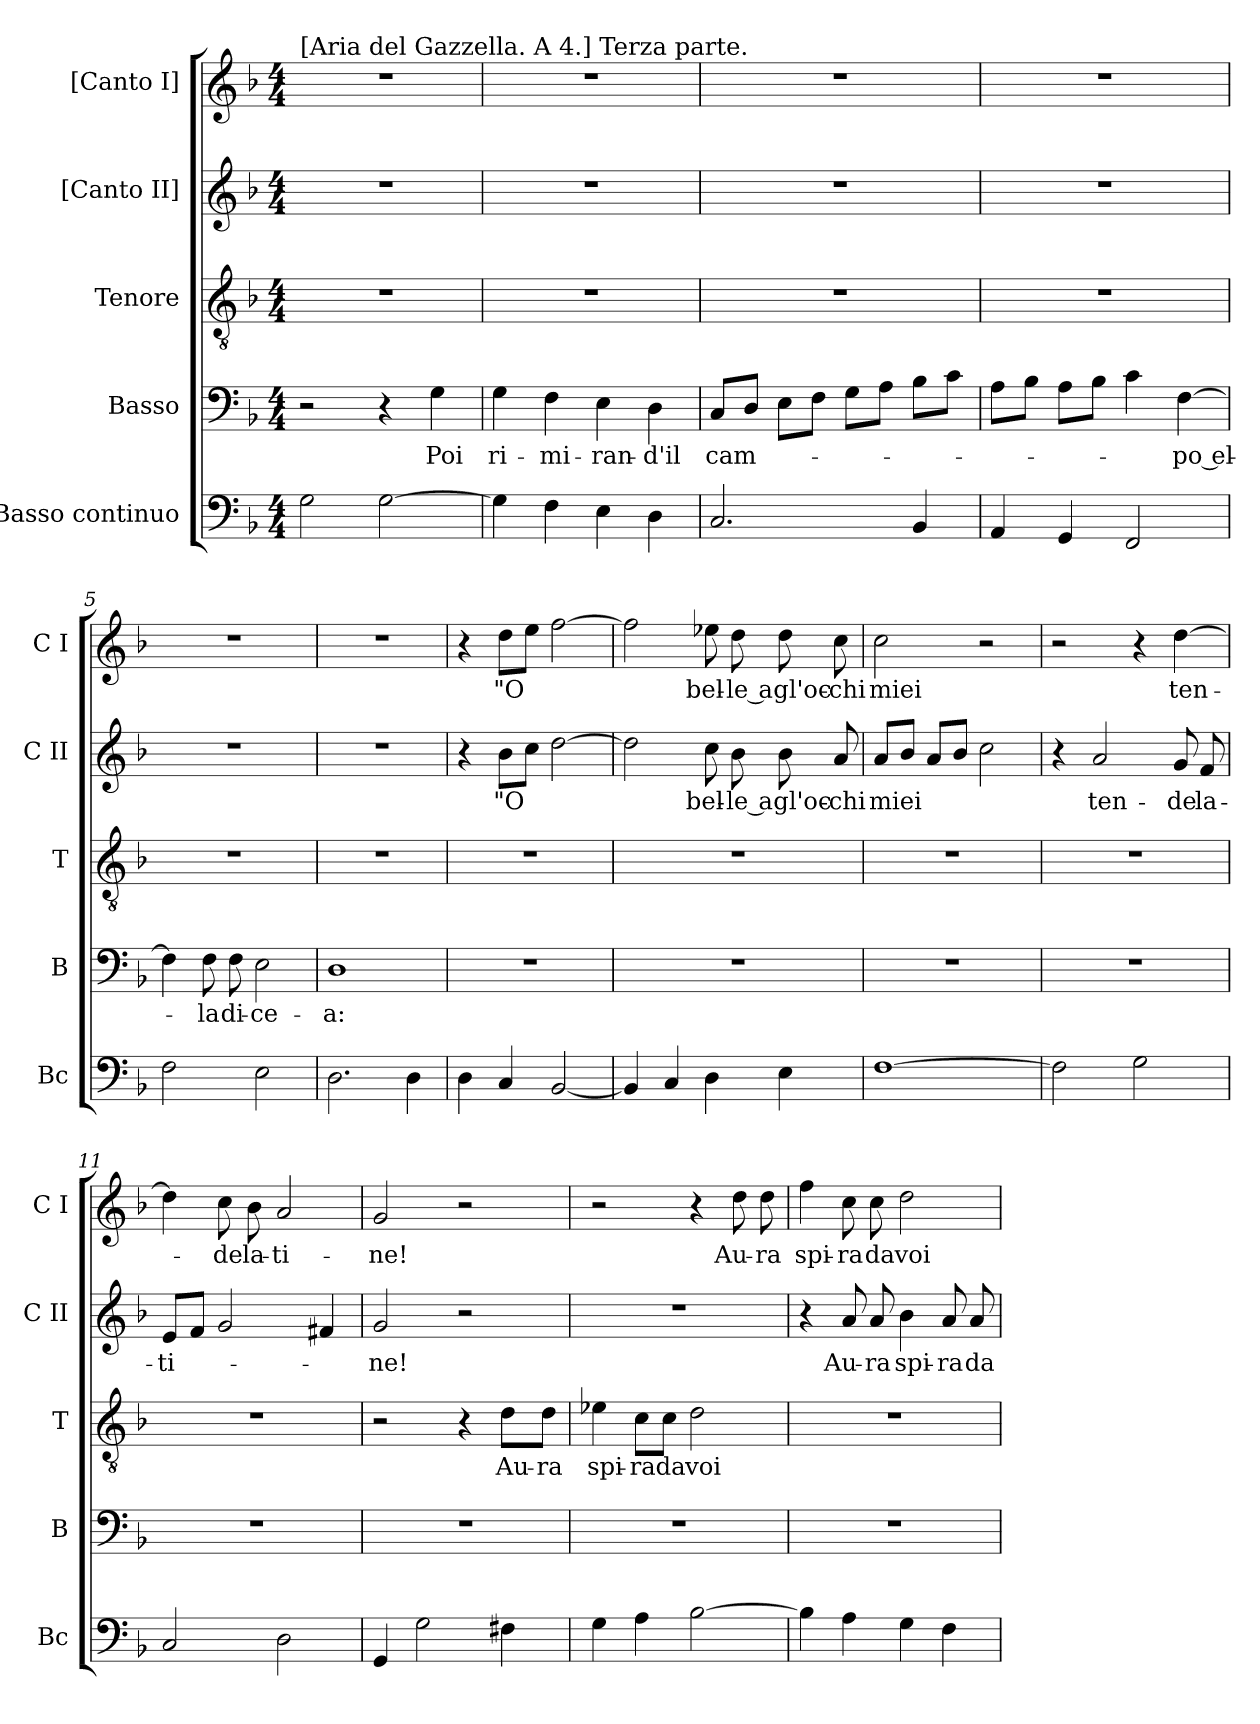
**kern	**kern	**text	**kern	**text	**kern	**text	**kern	**text
*part5	*part4	*part4	*part3	*part3	*part2	*part2	*part1	*part1
*staff5	*staff4	*staff4	*staff3	*staff3	*staff2	*staff2	*staff1	*staff1
*I"Basso continuo	*I"Basso	*	*I"Tenore	*	*I"[Canto II]	*	*I"[Canto I]	*
*I'Bc	*I'B	*	*I'T	*	*I'C II	*	*I'C I	*
*clefF4	*clefF4	*	*clefGv2	*	*clefG2	*	*clefG2	*
*k[b-]	*k[b-]	*	*k[b-]	*	*k[b-]	*	*k[b-]	*
*F:	*F:	*	*F:	*	*F:	*	*F:	*
*M4/4	*M4/4	*	*M4/4	*	*M4/4	*	*M4/4	*
=1	=1	=1	=1	=1	=1	=1	=1	=1
!	!	!	!	!	!	!	!LO:TX:a:t=[Aria del Gazzella. A 4.] Terza parte.	!
2G	2r	.	1r	.	1r	.	1r	.
[2G	4r	.	.	.	.	.	.	.
.	4G	Poi	.	.	.	.	.	.
=2	=2	=2	=2	=2	=2	=2	=2	=2
4G]	4G	ri-	1r	.	1r	.	1r	.
4F	4F	-mi-	.	.	.	.	.	.
4E	4E	-ran-	.	.	.	.	.	.
4D	4D	-d'il	.	.	.	.	.	.
=3	=3	=3	=3	=3	=3	=3	=3	=3
2.C	8CL	cam-	1r	.	1r	.	1r	.
.	8DJ	.	.	.	.	.	.	.
.	8EL	.	.	.	.	.	.	.
.	8FJ	.	.	.	.	.	.	.
.	8GL	.	.	.	.	.	.	.
.	8AJ	.	.	.	.	.	.	.
4BB-	8B-L	.	.	.	.	.	.	.
.	8cJ	.	.	.	.	.	.	.
=4	=4	=4	=4	=4	=4	=4	=4	=4
4AA	8AL	.	1r	.	1r	.	1r	.
.	8B-J	.	.	.	.	.	.	.
4GG	8AL	.	.	.	.	.	.	.
.	8B-J	.	.	.	.	.	.	.
2FF	4c	.	.	.	.	.	.	.
.	[4F	-po el-	.	.	.	.	.	.
=5	=5	=5	=5	=5	=5	=5	=5	=5
2F	4F]	.	1r	.	1r	.	1r	.
.	8F	-la	.	.	.	.	.	.
.	8F	di-	.	.	.	.	.	.
2E	2E	-ce-	.	.	.	.	.	.
=6	=6	=6	=6	=6	=6	=6	=6	=6
2.D	1D	-a:	1r	.	1r	.	1r	.
4D	.	.	.	.	.	.	.	.
=7	=7	=7	=7	=7	=7	=7	=7	=7
4D	1r	.	1r	.	4r	.	4r	.
4C	.	.	.	.	8b-L	"O	8ddL	"O
.	.	.	.	.	8ccJ	.	8eeJ	.
[2BB-	.	.	.	.	[2dd	.	[2ff	.
=8	=8	=8	=8	=8	=8	=8	=8	=8
4BB-]	1r	.	1r	.	2dd]	.	2ff]	.
4C	.	.	.	.	.	.	.	.
4D	.	.	.	.	8cc	bel-	8ee-X	bel-
.	.	.	.	.	8b-	-le a	8dd	-le a
4E	.	.	.	.	8b-	gl'oc-	8dd	gl'oc-
.	.	.	.	.	8a	-chi	8cc	-chi
=9	=9	=9	=9	=9	=9	=9	=9	=9
[1F	1r	.	1r	.	8aL	miei	2cc	miei
.	.	.	.	.	8b-J	.	.	.
.	.	.	.	.	8aL	.	.	.
.	.	.	.	.	8b-J	.	.	.
.	.	.	.	.	2cc	.	2r	.
=10	=10	=10	=10	=10	=10	=10	=10	=10
2F]	1r	.	1r	.	4r	.	2r	.
.	.	.	.	.	2a	ten-	.	.
2G	.	.	.	.	.	.	4r	.
.	.	.	.	.	8g	-de	[4dd	ten-
.	.	.	.	.	8f	la-	.	.
=11	=11	=11	=11	=11	=11	=11	=11	=11
2C	1r	.	1r	.	8eL	-ti-	4dd]	.
.	.	.	.	.	8fJ	.	.	.
.	.	.	.	.	2g	.	8cc	-de
.	.	.	.	.	.	.	8b-	la-
2D	.	.	.	.	.	.	2a	-ti-
.	.	.	.	.	4f#X	.	.	.
=12	=12	=12	=12	=12	=12	=12	=12	=12
4GG	1r	.	2r	.	2g	-ne!	2g	-ne!
2G	.	.	.	.	.	.	.	.
.	.	.	4r	.	2r	.	2r	.
4F#X	.	.	8d\L	Au-	.	.	.	.
.	.	.	8d\J	-ra	.	.	.	.
=13	=13	=13	=13	=13	=13	=13	=13	=13
4G	1r	.	4e-X	spi-	1r	.	2r	.
4A	.	.	8c\L	-ra	.	.	.	.
.	.	.	8c\J	da	.	.	.	.
[2B-	.	.	2d	voi	.	.	4r	.
.	.	.	.	.	.	.	8dd	Au-
.	.	.	.	.	.	.	8dd	-ra
=14	=14	=14	=14	=14	=14	=14	=14	=14
4B-]	1r	.	1r	.	4r	.	4ff	spi-
4A	.	.	.	.	8a	Au-	8cc	-ra
.	.	.	.	.	8a	-ra	8cc	da
4G	.	.	.	.	4b-	spi-	2dd	voi
4F	.	.	.	.	8a	-ra	.	.
.	.	.	.	.	8a	da	.	.
=	=	=	=	=	=	=	=	=
*-	*-	*-	*-	*-	*-	*-	*-	*-
